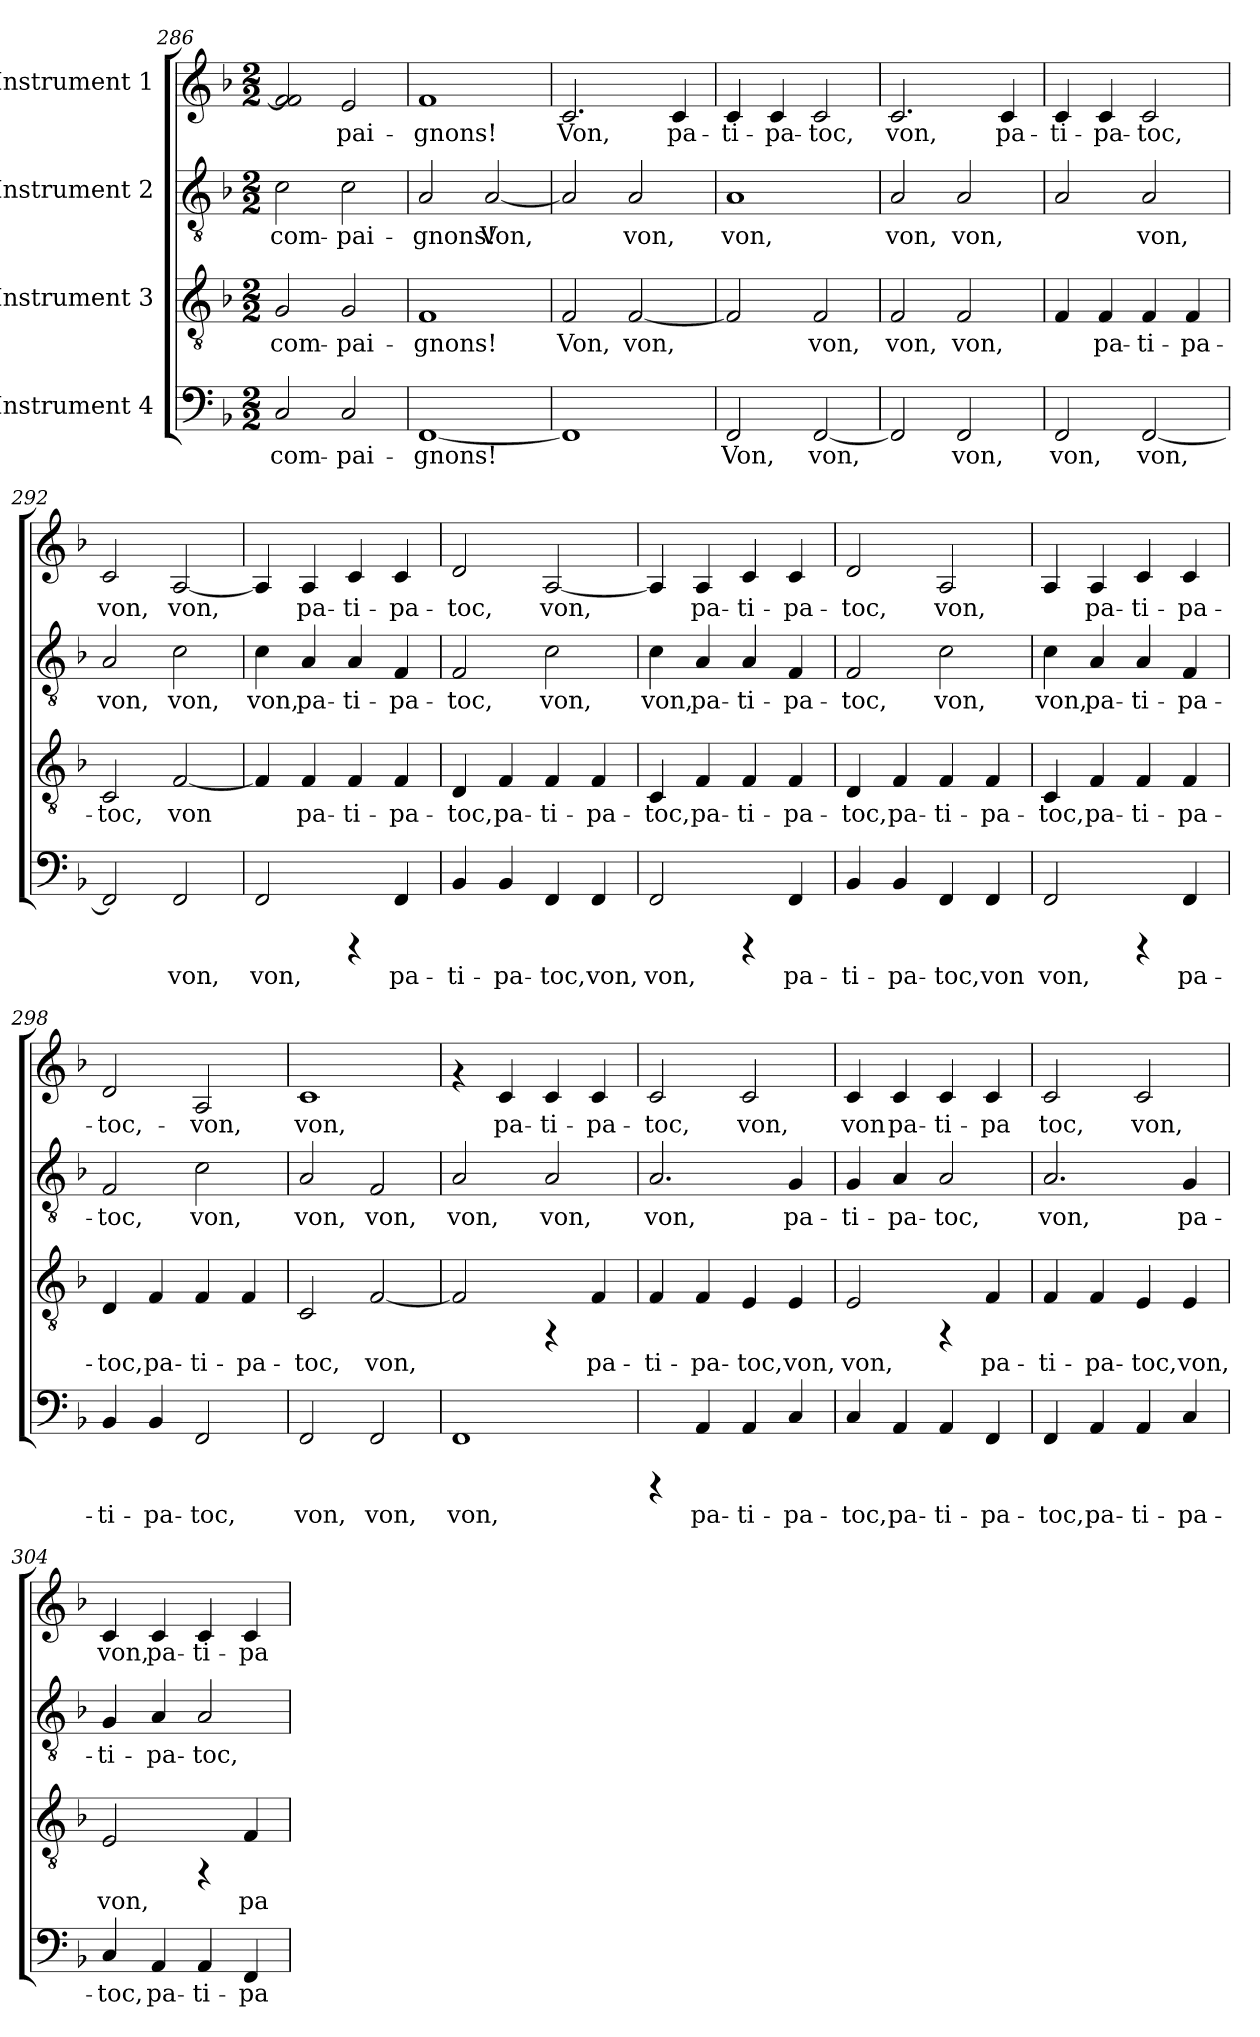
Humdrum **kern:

**kern	**text	**kern	**text	**kern	**text	**kern	**text
*part4	*part4	*part3	*part3	*part2	*part2	*part1	*part1
*staff4	*staff4	*staff3	*staff3	*staff2	*staff2	*staff1	*staff1
*I"Instrument 4	*	*I"Instrument 3	*	*I"Instrument 2	*	*I"Instrument 1	*
*clefF4	*	*clefGv2	*	*clefGv2	*	*clefG2	*
*k[b-]	*	*k[b-]	*	*k[b-]	*	*k[b-]	*
*F:	*	*F:	*	*F:	*	*F:	*
*M2/2	*	*M2/2	*	*M2/2	*	*M2/2	*
=286	=286	=286	=286	=286	=286	=286	=286
!	!LO:LY:b:cj	!	!LO:LY:b:cj	!	!LO:LY:b:cj	!	!LO:LY:b:cj
2C/	com-	2G/	com-	2c\	com-	2f/ 2f/]	--
!	!LO:LY:b:cj	!	!LO:LY:b:cj	!	!LO:LY:b:cj	!	!LO:LY:b:cj
2C/	-pai-	2G/	-pai-	2c\	-pai-	2e/	-pai-
=287	=287	=287	=287	=287	=287	=287	=287
!	!LO:LY:b:cj	!	!LO:LY:b:cj	!	!LO:LY:b:cj	!	!LO:LY:b:cj
[<1FF	-gnons!-	1F	-gnons!	2A/	-gnons!	1f	-gnons!
!	!	!	!	!	!LO:LY:b:cj	!	!
.	.	.	.	[<2A/	Von,-	.	.
=288	=288	=288	=288	=288	=288	=288	=288
!	!LO:LY:b:cj	!	!LO:LY:b:cj	!	!LO:LY:b:cj	!	!LO:LY:b:cj
1FF]	--	2F/	Von,	2A/]	--	2.c/	Von,
!	!	!	!LO:LY:b:cj	!	!LO:LY:b:cj	!	!
.	.	[<2F/	von,-	2A/	-von,	.	.
!	!	!	!	!	!	!	!LO:LY:b:cj
.	.	.	.	.	.	4c/	pa-
=289	=289	=289	=289	=289	=289	=289	=289
!	!LO:LY:b:cj	!	!LO:LY:b:cj	!	!LO:LY:b:cj	!	!LO:LY:b:cj
2FF/	-Von,	2F/]	--	1A	von,	4c/	-ti-
!	!	!	!	!	!	!	!LO:LY:b:cj
.	.	.	.	.	.	4c/	-pa-
!	!LO:LY:b:cj	!	!LO:LY:b:cj	!	!	!	!LO:LY:b:cj
[<2FF/	von,-	2F/	-von,	.	.	2c/	-toc,
=290	=290	=290	=290	=290	=290	=290	=290
!	!LO:LY:b:cj	!	!LO:LY:b:cj	!	!LO:LY:b:cj	!	!LO:LY:b:cj
2FF/]	--	2F/	von,	2A/	von,	2.c/	von,
!	!LO:LY:b:cj	!	!LO:LY:b:cj	!	!LO:LY:b:cj	!	!
2FF/	-von,	2F/	von,	2A/	von,	.	.
!	!	!	!	!	!	!	!LO:LY:b:cj
.	.	.	.	.	.	4c/	pa-
!!LO:PB:g=z
=291	=291	=291	=291	=291	=291	=291	=291
!	!LO:LY:b:cj	!	!LO:LY:b:cj	!	!LO:LY:b:cj	!	!LO:LY:b:cj
2FF/	von,	4F/	.	2A/	.	4c/	-ti-
!	!	!	!LO:LY:b:cj	!	!	!	!LO:LY:b:cj
.	.	4F/	pa-	.	.	4c/	-pa-
!	!LO:LY:b:cj	!	!LO:LY:b:cj	!	!LO:LY:b:cj	!	!LO:LY:b:cj
[<2FF/	von,-	4F/	-ti-	2A/	von,	2c/	-toc,
!	!	!	!LO:LY:b:cj	!	!	!	!
.	.	4F/	-pa-	.	.	.	.
=292	=292	=292	=292	=292	=292	=292	=292
!	!LO:LY:b:cj	!	!LO:LY:b:cj	!	!LO:LY:b:cj	!	!LO:LY:b:cj
2FF/]	--	2C/	-toc,	2A/	von,	2c/	von,
!	!LO:LY:b:cj	!	!LO:LY:b:cj	!	!LO:LY:b:cj	!	!LO:LY:b:cj
2FF/	-von,	[<2F/	von-	2c\	von,	[<2A/	von,-
=293	=293	=293	=293	=293	=293	=293	=293
!	!LO:LY:b:cj	!	!LO:LY:b:cj	!	!LO:LY:b:cj	!	!LO:LY:b:cj
2FF/	von,	4F/]	--	4c\	von,	4A/]	--
!	!	!	!LO:LY:b:cj	!	!LO:LY:b:cj	!	!LO:LY:b:cj
.	.	4F/	-pa-	4A/	pa-	4A/	-pa-
!	!	!	!LO:LY:b:cj	!	!LO:LY:b:cj	!	!LO:LY:b:cj
4rCCC	.	4F/	-ti-	4A/	-ti-	4c/	-ti-
!	!LO:LY:b:cj	!	!LO:LY:b:cj	!	!LO:LY:b:cj	!	!LO:LY:b:cj
4FF/	pa-	4F/	-pa-	4F/	-pa-	4c/	-pa-
=294	=294	=294	=294	=294	=294	=294	=294
!	!LO:LY:b:cj	!	!LO:LY:b:cj	!	!LO:LY:b:cj	!	!LO:LY:b:cj
4BB-/	-ti-	4D/	-toc,	2F/	-toc,	2d/	-toc,
!	!LO:LY:b:cj	!	!LO:LY:b:cj	!	!	!	!
4BB-/	-pa-	4F/	pa-	.	.	.	.
!	!LO:LY:b:cj	!	!LO:LY:b:cj	!	!LO:LY:b:cj	!	!LO:LY:b:cj
4FF/	-toc,	4F/	-ti-	2c\	von,	[<2A/	von,-
!	!LO:LY:b:cj	!	!LO:LY:b:cj	!	!	!	!
4FF/	von,	4F/	-pa-	.	.	.	.
=295	=295	=295	=295	=295	=295	=295	=295
!	!LO:LY:b:cj	!	!LO:LY:b:cj	!	!LO:LY:b:cj	!	!LO:LY:b:cj
2FF/	von,	4C/	-toc,	4c\	von,	4A/]	--
!	!	!	!LO:LY:b:cj	!	!LO:LY:b:cj	!	!LO:LY:b:cj
.	.	4F/	pa-	4A/	pa-	4A/	-pa-
!	!	!	!LO:LY:b:cj	!	!LO:LY:b:cj	!	!LO:LY:b:cj
4rCCC	.	4F/	-ti-	4A/	-ti-	4c/	-ti-
!	!LO:LY:b:cj	!	!LO:LY:b:cj	!	!LO:LY:b:cj	!	!LO:LY:b:cj
4FF/	pa-	4F/	-pa-	4F/	-pa-	4c/	-pa-
=296	=296	=296	=296	=296	=296	=296	=296
!	!LO:LY:b:cj	!	!LO:LY:b:cj	!	!LO:LY:b:cj	!	!LO:LY:b:cj
4BB-/	-ti-	4D/	-toc,	2F/	-toc,	2d/	-toc,
!	!LO:LY:b:cj	!	!LO:LY:b:cj	!	!	!	!
4BB-/	-pa-	4F/	pa-	.	.	.	.
!	!LO:LY:b:cj	!	!LO:LY:b:cj	!	!LO:LY:b:cj	!	!LO:LY:b:cj
4FF/	-toc,	4F/	-ti-	2c\	von,	2A/	von,
!	!LO:LY:b:cj	!	!LO:LY:b:cj	!	!	!	!
4FF/	von	4F/	-pa-	.	.	.	.
!!LO:LB:g=z
=297	=297	=297	=297	=297	=297	=297	=297
!	!LO:LY:b:cj	!	!LO:LY:b:cj	!	!LO:LY:b:cj	!	!LO:LY:b:cj
2FF/	von,	4C/	-toc,	4c\	von,	4A/	.
!	!	!	!LO:LY:b:cj	!	!LO:LY:b:cj	!	!LO:LY:b:cj
.	.	4F/	pa-	4A/	pa-	4A/	pa-
!	!	!	!LO:LY:b:cj	!	!LO:LY:b:cj	!	!LO:LY:b:cj
4rCCC	.	4F/	-ti-	4A/	-ti-	4c/	-ti-
!	!LO:LY:b:cj	!	!LO:LY:b:cj	!	!LO:LY:b:cj	!	!LO:LY:b:cj
4FF/	pa-	4F/	-pa-	4F/	-pa-	4c/	-pa-
=298	=298	=298	=298	=298	=298	=298	=298
!	!LO:LY:b:cj	!	!LO:LY:b:cj	!	!LO:LY:b:cj	!	!LO:LY:b:cj
4BB-/	-ti-	4D/	-toc,	2F/	-toc,	2d/	-toc,-
!	!LO:LY:b:cj	!	!LO:LY:b:cj	!	!	!	!
4BB-/	-pa-	4F/	pa-	.	.	.	.
!	!LO:LY:b:cj	!	!LO:LY:b:cj	!	!LO:LY:b:cj	!	!LO:LY:b:cj
2FF/	-toc,	4F/	-ti-	2c\	von,	2A/	-von,
!	!	!	!LO:LY:b:cj	!	!	!	!
.	.	4F/	-pa-	.	.	.	.
=299	=299	=299	=299	=299	=299	=299	=299
!	!LO:LY:b:cj	!	!LO:LY:b:cj	!	!LO:LY:b:cj	!	!LO:LY:b:cj
2FF/	von,	2C/	-toc,	2A/	von,	1c	von,
!	!LO:LY:b:cj	!	!LO:LY:b:cj	!	!LO:LY:b:cj	!	!
2FF/	von,	[<2F/	von,-	2F/	von,	.	.
=300	=300	=300	=300	=300	=300	=300	=300
!	!LO:LY:b:cj	!	!LO:LY:b:cj	!	!LO:LY:b:cj	!	!
1FF	von,	2F/]	--	2A/	von,	4rf	.
!	!	!	!	!	!	!	!LO:LY:b:cj
.	.	.	.	.	.	4c/	pa-
!	!	!	!	!	!LO:LY:b:cj	!	!LO:LY:b:cj
.	.	4rFF	.	2A/	von,	4c/	-ti-
!	!	!	!LO:LY:b:cj	!	!	!	!LO:LY:b:cj
.	.	4F/	-pa-	.	.	4c/	-pa-
=301	=301	=301	=301	=301	=301	=301	=301
!	!	!	!LO:LY:b:cj	!	!LO:LY:b:cj	!	!LO:LY:b:cj
4rCCC	.	4F/	-ti-	2.A/	von,	2c/	-toc,
!	!LO:LY:b:cj	!	!LO:LY:b:cj	!	!	!	!
4AA/	pa-	4F/	-pa-	.	.	.	.
!	!LO:LY:b:cj	!	!LO:LY:b:cj	!	!	!	!LO:LY:b:cj
4AA/	-ti-	4E/	-toc,	.	.	2c/	von,
!	!LO:LY:b:cj	!	!LO:LY:b:cj	!	!LO:LY:b:cj	!	!
4C/	-pa-	4E/	von,	4G/	pa-	.	.
=302	=302	=302	=302	=302	=302	=302	=302
!	!LO:LY:b:cj	!	!LO:LY:b:cj	!	!LO:LY:b:cj	!	!LO:LY:b:cj
4C/	-toc,	2E/	von,	4G/	-ti-	4c/	von
!	!LO:LY:b:cj	!	!	!	!LO:LY:b:cj	!	!LO:LY:b:cj
4AA/	pa-	.	.	4A/	-pa-	4c/	pa-
!	!LO:LY:b:cj	!	!	!	!LO:LY:b:cj	!	!LO:LY:b:cj
4AA/	-ti-	4rFF	.	2A/	-toc,	4c/	-ti-
!	!LO:LY:b:cj	!	!LO:LY:b:cj	!	!	!	!LO:LY:b:cj
4FF/	-pa-	4F/	pa-	.	.	4c/	-pa
!!LO:LB:g=z
=303	=303	=303	=303	=303	=303	=303	=303
!	!LO:LY:b:cj	!	!LO:LY:b:cj	!	!LO:LY:b:cj	!	!LO:LY:b:cj
4FF/	-toc,	4F/	-ti-	2.A/	von,	2c/	toc,
!	!LO:LY:b:cj	!	!LO:LY:b:cj	!	!	!	!
4AA/	pa-	4F/	-pa-	.	.	.	.
!	!LO:LY:b:cj	!	!LO:LY:b:cj	!	!	!	!LO:LY:b:cj
4AA/	-ti-	4E/	-toc,	.	.	2c/	von,
!	!LO:LY:b:cj	!	!LO:LY:b:cj	!	!LO:LY:b:cj	!	!
4C/	-pa-	4E/	von,	4G/	pa-	.	.
=304	=304	=304	=304	=304	=304	=304	=304
!	!LO:LY:b:cj	!	!LO:LY:b:cj	!	!LO:LY:b:cj	!	!LO:LY:b:cj
4C/	-toc,	2E/	von,	4G/	-ti-	4c/	von,
!	!LO:LY:b:cj	!	!	!	!LO:LY:b:cj	!	!LO:LY:b:cj
4AA/	pa-	.	.	4A/	-pa-	4c/	pa-
!	!LO:LY:b:cj	!	!	!	!LO:LY:b:cj	!	!LO:LY:b:cj
4AA/	-ti-	4rFF	.	2A/	-toc,	4c/	-ti-
!	!LO:LY:b:cj	!	!LO:LY:b:cj	!	!	!	!LO:LY:b:cj
4FF/	-pa-	4F/	pa-	.	.	4c/	-pa-
=	=	=	=	=	=	=	=
*-	*-	*-	*-	*-	*-	*-	*-
